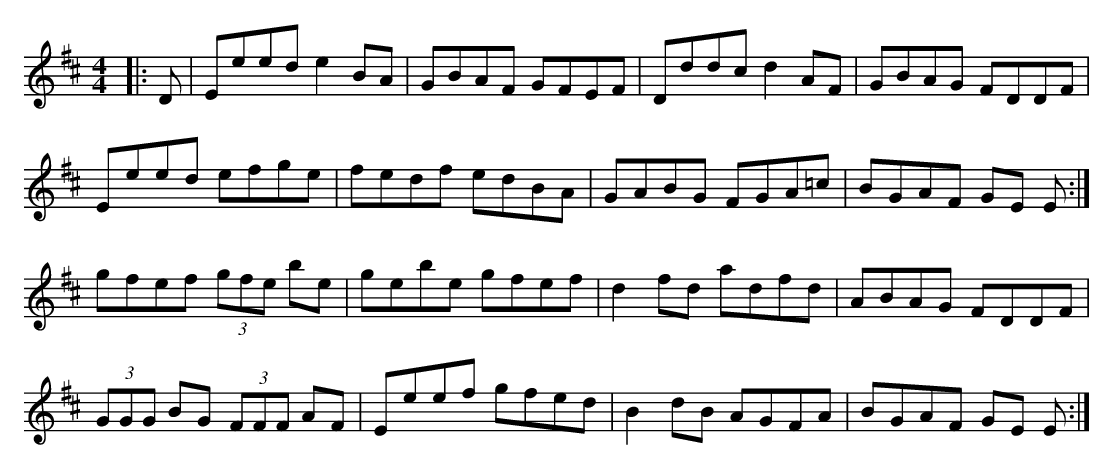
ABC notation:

X:1
M:4/4
K:Edor
|:D|Eeed e2 BA|GBAF GFEF|Dddc d2 AF|GBAG FDDF|
Eeed efge|fedf edBA|GABG FGA=c|BGAF GE E:|
gfef (3gfe be|gebe gfef|d2 fd adfd|ABAG FDDF|
(3GGG BG (3FFF AF|Eeef gfed|B2 dB AGFA|BGAF GE E:|
